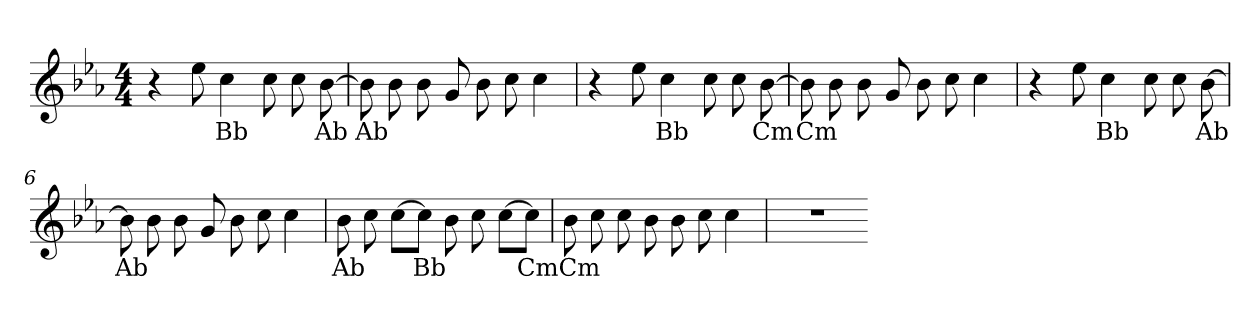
**kern	**text
*part1	*part1
*staff1	*staff1
*clefG2	*
*k[b-e-a-]	*
*M4/4	*
=1	=1
4r	.
8ee-	.
4cc	Bb
8cc	.
8cc	.
[8b-	Ab
=2	=2
8b-]	Ab
8b-	.
8b-	.
8g	.
8b-	.
8cc	.
4cc	.
=3	=3
4r	.
8ee-	.
4cc	Bb
8cc	.
8cc	.
[8b-	Cm
=4	=4
8b-]	Cm
8b-	.
8b-	.
8g	.
8b-	.
8cc	.
4cc	.
=5	=5
4r	.
8ee-	.
4cc	Bb
8cc	.
8cc	.
[8b-	Ab
=6	=6
8b-]	Ab
8b-	.
8b-	.
8g	.
8b-	.
8cc	.
4cc	.
=7	=7
8b-	Ab
8cc	.
[8ccL	.
8ccJ]	Bb
8b-	.
8cc	.
[8ccL	.
8ccJ]	Cm
=8	=8
8b-	Cm
8cc	.
8cc	.
8b-	.
8b-	.
8cc	.
4cc	.
=9	=9
1r	.
=-	=-
*-	*-
